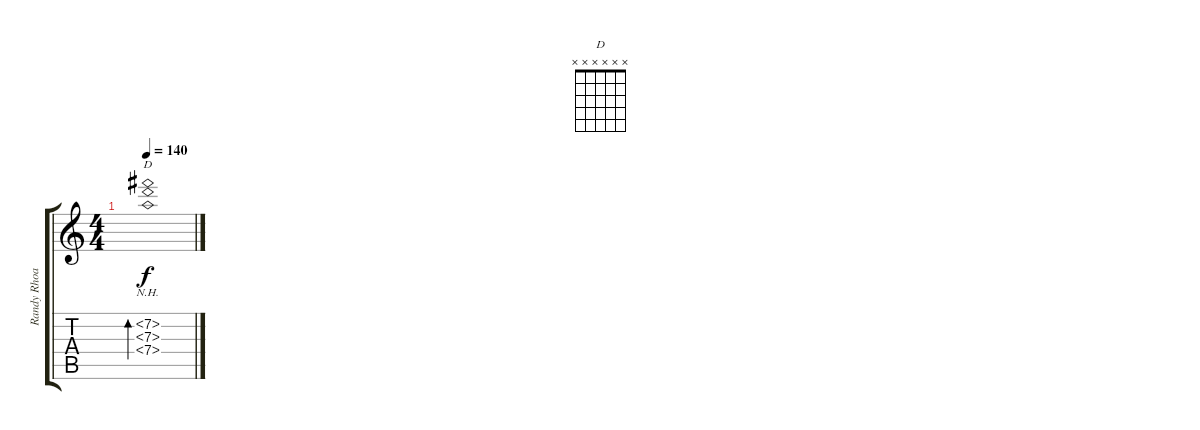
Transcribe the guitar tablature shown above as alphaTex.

\track ("Randy Rhoads" "Randy Rhoa") {instrument acousticguitarnylon}
\staff {score tabs}
\tuning (E4 B3 G3 D3 A2 E2) {hide}
\chord ("D" x x x x x x)
\ts (4 4)
\tempo 140
\clef g2
\ks c
(7.2{nh} 7.3{nh} 7.4{nh}).1{bd 60 ch "D" dy f}
